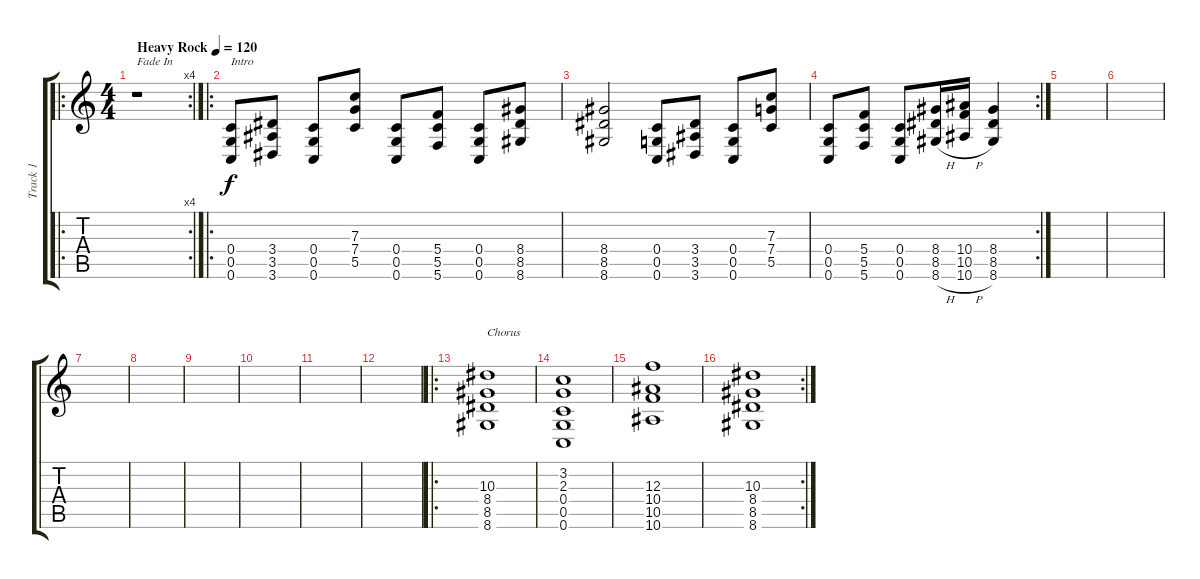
\track ("Track 1" "Track 1") {instrument distortionguitar}
\staff {score tabs}
\tuning (D4 A3 F3 C3 G2 C2) {hide}
\ro
\rc 4
\ts (4 4)
\tempo (120 "Heavy Rock")
\clef g2
\ks c
r.1{txt "Fade In" dy f instrument distortionguitar} |
\ro
(0.4 0.5 0.6).8{txt "Intro"} (3.4 3.5 3.6).8 (0.4 0.5 0.6).8 (7.3 7.4 5.5).8 (0.4 0.5 0.6).8 (5.4 5.5 5.6).8 (0.4 0.5 0.6).8 (8.4 8.5 8.6).8 |
(8.4 8.5 8.6).2 (0.4 0.5 0.6).8 (3.4 3.5 3.6).8 (0.4 0.5 0.6).8 (7.3 7.4 5.5).8 |
\rc 2
(0.4 0.5 0.6).8 (5.4 5.5 5.6).8 (0.4 0.5 0.6).8 (8.4 8.5 8.6{h}).16 (10.4 10.5 10.6{h}).16 (8.4 8.5 8.6).4 |
|
|
|
|
|
|
|
|
\ro
(10.3 8.4 8.5 8.6).1{txt "Chorus"} |
(3.2 2.3 0.4 0.5 0.6).1 |
(12.3 10.4 10.5 10.6).1 |
\rc 2
(10.3 8.4 8.5 8.6).1
